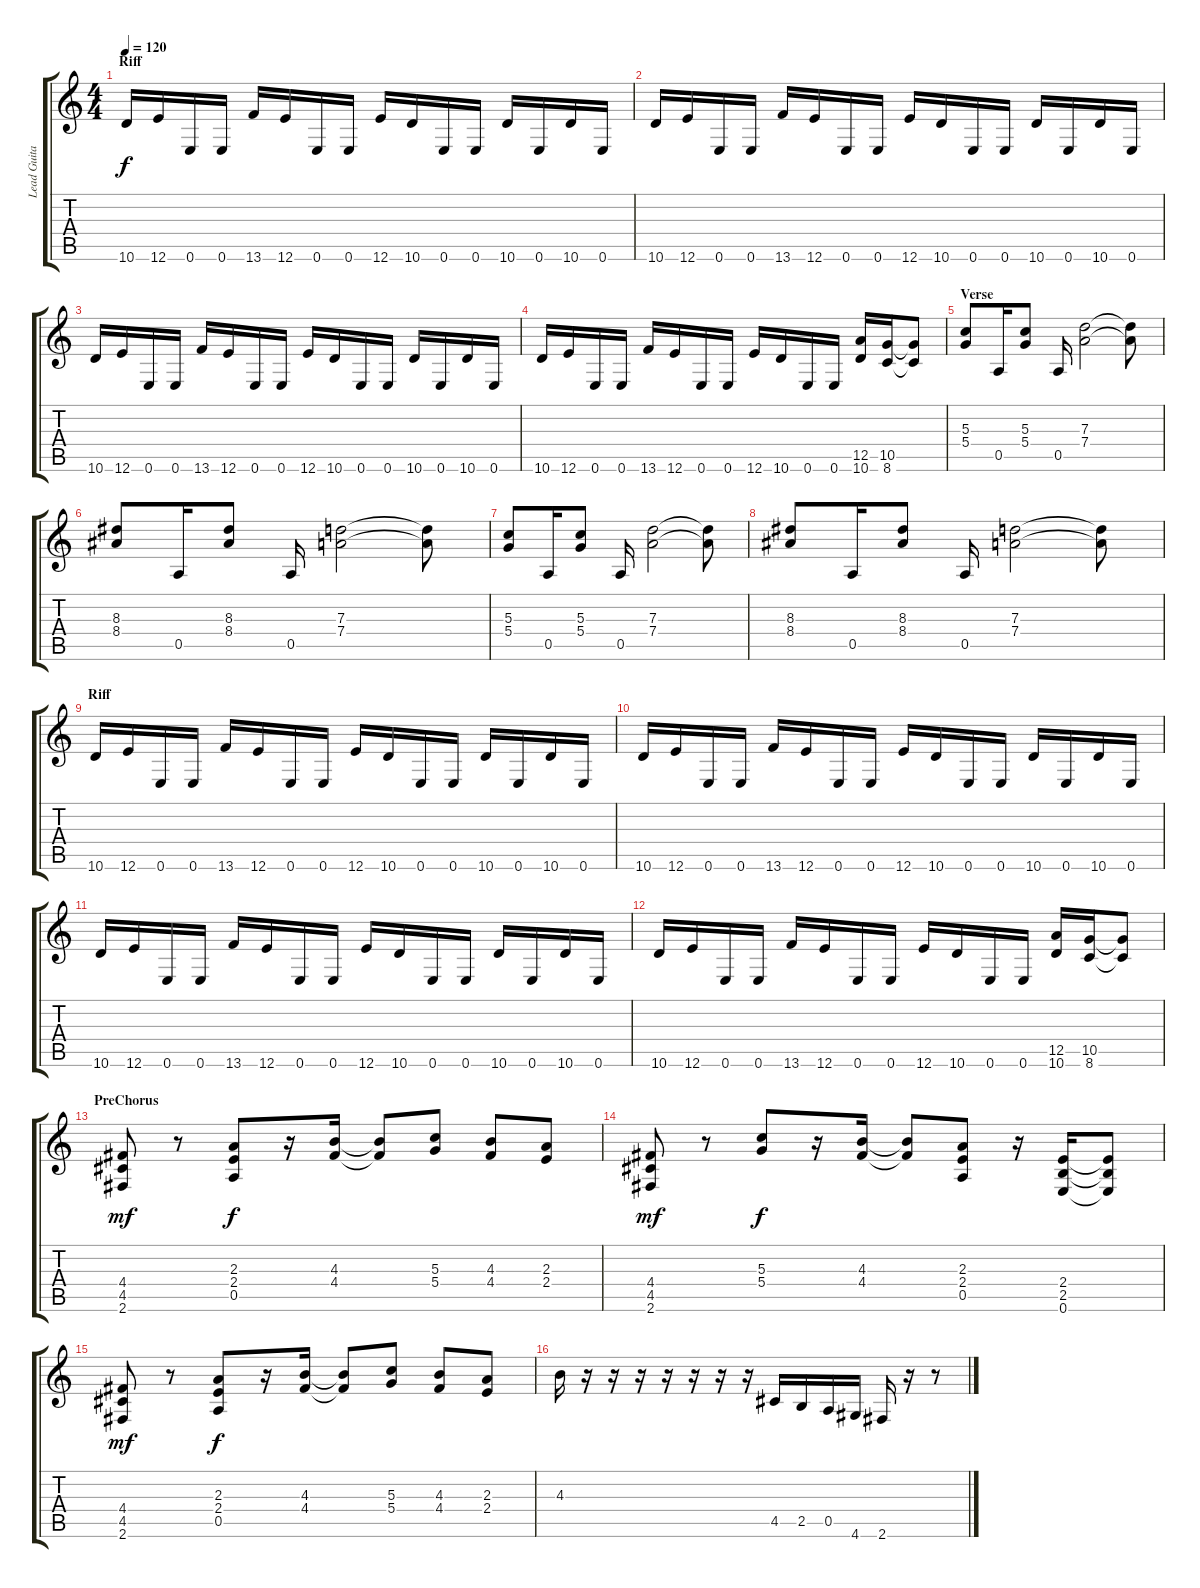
\track ("Lead Guitar" "Lead Guita") {instrument distortionguitar}
\staff {score tabs}
\tuning (E4 B3 G3 D3 A2 E2) {hide}
\ts (4 4)
\section ("" "Riff")
\tempo 120
\clef g2
\ks c
10.6.16{dy f} 12.6.16 0.6.16 0.6.16 13.6.16 12.6.16 0.6.16 0.6.16 12.6.16 10.6.16 0.6.16 0.6.16 10.6.16 0.6.16 10.6.16 0.6.16 |
10.6.16 12.6.16 0.6.16 0.6.16 13.6.16 12.6.16 0.6.16 0.6.16 12.6.16 10.6.16 0.6.16 0.6.16 10.6.16 0.6.16 10.6.16 0.6.16 |
10.6.16 12.6.16 0.6.16 0.6.16 13.6.16 12.6.16 0.6.16 0.6.16 12.6.16 10.6.16 0.6.16 0.6.16 10.6.16 0.6.16 10.6.16 0.6.16 |
10.6.16 12.6.16 0.6.16 0.6.16 13.6.16 12.6.16 0.6.16 0.6.16 12.6.16 10.6.16 0.6.16 0.6.16 (12.5 10.6).16 (10.5 8.6).16 (10.5{t} 8.6{t}).8 |
\section ("" "Verse")
(5.3 5.4).8 0.5.16 (5.3 5.4).8 0.5.16 (7.3 7.4).2 (7.3{t} 7.4{t}).8 |
(8.3 8.4).8 0.5.16 (8.3 8.4).8 0.5.16 (7.3 7.4).2 (7.3{t} 7.4{t}).8 |
(5.3 5.4).8 0.5.16 (5.3 5.4).8 0.5.16 (7.3 7.4).2 (7.3{t} 7.4{t}).8 |
(8.3 8.4).8 0.5.16 (8.3 8.4).8 0.5.16 (7.3 7.4).2 (7.3{t} 7.4{t}).8 |
\section ("" "Riff")
10.6.16 12.6.16 0.6.16 0.6.16 13.6.16 12.6.16 0.6.16 0.6.16 12.6.16 10.6.16 0.6.16 0.6.16 10.6.16 0.6.16 10.6.16 0.6.16 |
10.6.16 12.6.16 0.6.16 0.6.16 13.6.16 12.6.16 0.6.16 0.6.16 12.6.16 10.6.16 0.6.16 0.6.16 10.6.16 0.6.16 10.6.16 0.6.16 |
10.6.16 12.6.16 0.6.16 0.6.16 13.6.16 12.6.16 0.6.16 0.6.16 12.6.16 10.6.16 0.6.16 0.6.16 10.6.16 0.6.16 10.6.16 0.6.16 |
10.6.16 12.6.16 0.6.16 0.6.16 13.6.16 12.6.16 0.6.16 0.6.16 12.6.16 10.6.16 0.6.16 0.6.16 (12.5 10.6).16 (10.5 8.6).16 (10.5{t} 8.6{t}).8 |
\section ("" "PreChorus")
(4.4 4.5 2.6).8{dy mf} r.8 (2.3 2.4 0.5).8{dy f} r.16 (4.3 4.4).16 (4.3{t} 4.4{t}).8 (5.3 5.4).8 (4.3 4.4).8 (2.3 2.4).8 |
(4.4 4.5 2.6).8{dy mf} r.8 (5.3 5.4).8{dy f} r.16 (4.3 4.4).16 (4.3{t} 4.4{t}).8 (2.3 2.4 0.5).8 r.16 (2.4 2.5 0.6).16 (2.4{t} 2.5{t} 0.6{t}).8 |
(4.4 4.5 2.6).8{dy mf} r.8 (2.3 2.4 0.5).8{dy f} r.16 (4.3 4.4).16 (4.3{t} 4.4{t}).8 (5.3 5.4).8 (4.3 4.4).8 (2.3 2.4).8 |
4.3.16 r.16 r.16 r.16 r.16 r.16 r.16 r.16 4.5.16 2.5.16 0.5.16 4.6.16 2.6.16 r.16 r.8
